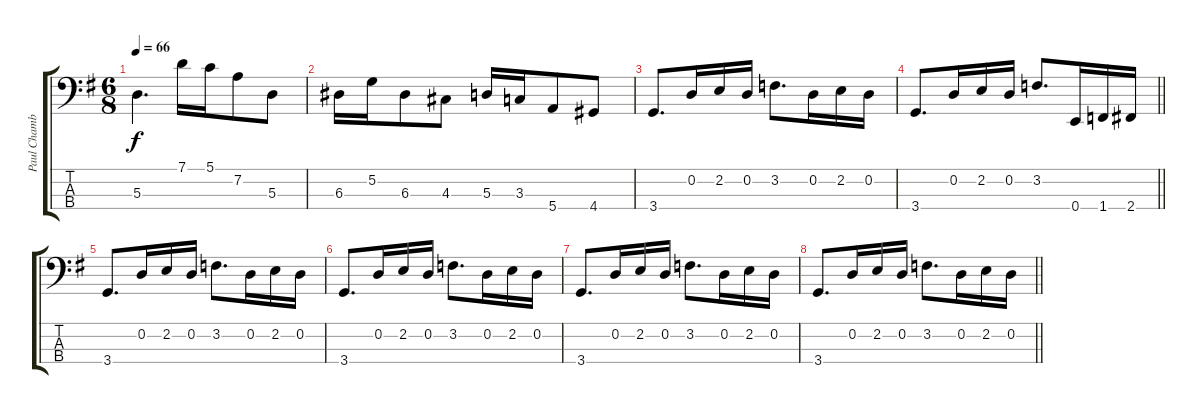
\track ("Paul Chambers" "Paul Chamb") {instrument acousticbass}
\staff {score tabs}
\tuning (G2 D2 A1 E1) {hide}
\ts (6 8)
\tempo 66
\clef f4
\ks g
5.3.4{d dy f} 7.1.16 5.1.16 7.2.8 5.3.8 |
6.3.16 5.2.16 6.3.8 4.3.8 5.3.16 3.3.16 5.4.8 4.4.8 |
3.4.8{d} 0.2.16 2.2.16 0.2.16 3.2.8{d} 0.2.16 2.2.16 0.2.16 |
\barLineRight lightlight
3.4.8{d} 0.2.16 2.2.16 0.2.16 3.2.8{d} 0.4.16 1.4.16 2.4.16 |
3.4.8{d} 0.2.16 2.2.16 0.2.16 3.2.8{d} 0.2.16 2.2.16 0.2.16 |
3.4.8{d} 0.2.16 2.2.16 0.2.16 3.2.8{d} 0.2.16 2.2.16 0.2.16 |
3.4.8{d} 0.2.16 2.2.16 0.2.16 3.2.8{d} 0.2.16 2.2.16 0.2.16 |
\barLineRight lightlight
3.4.8{d} 0.2.16 2.2.16 0.2.16 3.2.8{d} 0.2.16 2.2.16 0.2.16
